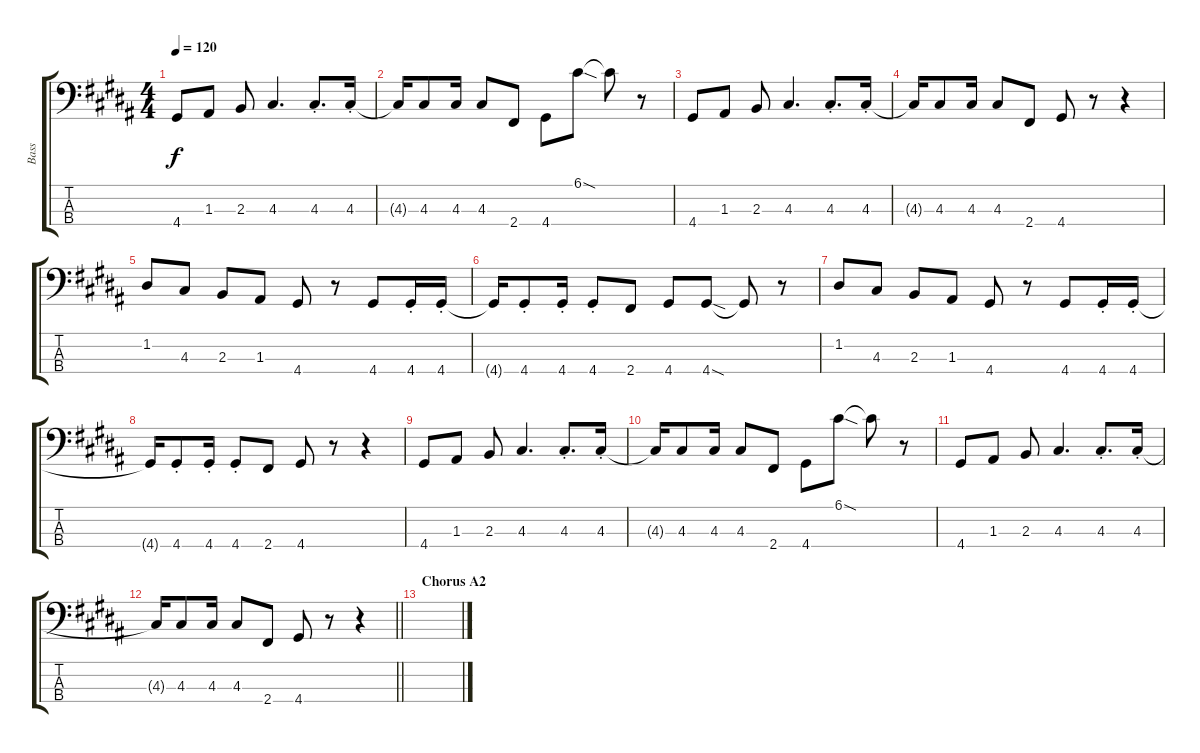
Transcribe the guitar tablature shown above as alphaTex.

\track ("Bass" "Bass") {instrument electricbassfinger}
\staff {score tabs}
\tuning (G2 D2 A1 E1) {hide}
\ts (4 4)
\tempo 120
\clef f4
\ks g#minor
4.4.8{dy f} 1.3.8 2.3.8 4.3.4{d} 4.3{st}.8{d} 4.3{st}.16 |
4.3{t}.16 4.3.8 4.3.16 4.3.8 2.4.8 4.4.8 6.1{sod}.8 6.1{t}.8 r.8 |
4.4.8 1.3.8 2.3.8 4.3.4{d} 4.3{st}.8{d} 4.3{st}.16 |
4.3{t}.16 4.3.8 4.3.16 4.3.8 2.4.8 4.4.8 r.8 r.4 |
1.2.8 4.3.8 2.3.8 1.3.8 4.4.8 r.8 4.4.8 4.4{st}.16 4.4{st}.16 |
4.4{t}.16 4.4{st}.8 4.4{st}.16 4.4{st}.8 2.4.8 4.4.8 4.4{sod}.8 4.4{t}.8 r.8 |
1.2.8 4.3.8 2.3.8 1.3.8 4.4.8 r.8 4.4.8 4.4{st}.16 4.4{st}.16 |
4.4{t}.16 4.4{st}.8 4.4{st}.16 4.4{st}.8 2.4.8 4.4.8 r.8 r.4 |
4.4.8 1.3.8 2.3.8 4.3.4{d} 4.3{st}.8{d} 4.3{st}.16 |
4.3{t}.16 4.3.8 4.3.16 4.3.8 2.4.8 4.4.8 6.1{sod}.8 6.1{t}.8 r.8 |
4.4.8 1.3.8 2.3.8 4.3.4{d} 4.3{st}.8{d} 4.3{st}.16 |
\barLineRight lightlight
4.3{t}.16 4.3.8 4.3.16 4.3.8 2.4.8 4.4.8 r.8 r.4 |
\section ("" "Chorus A2")
